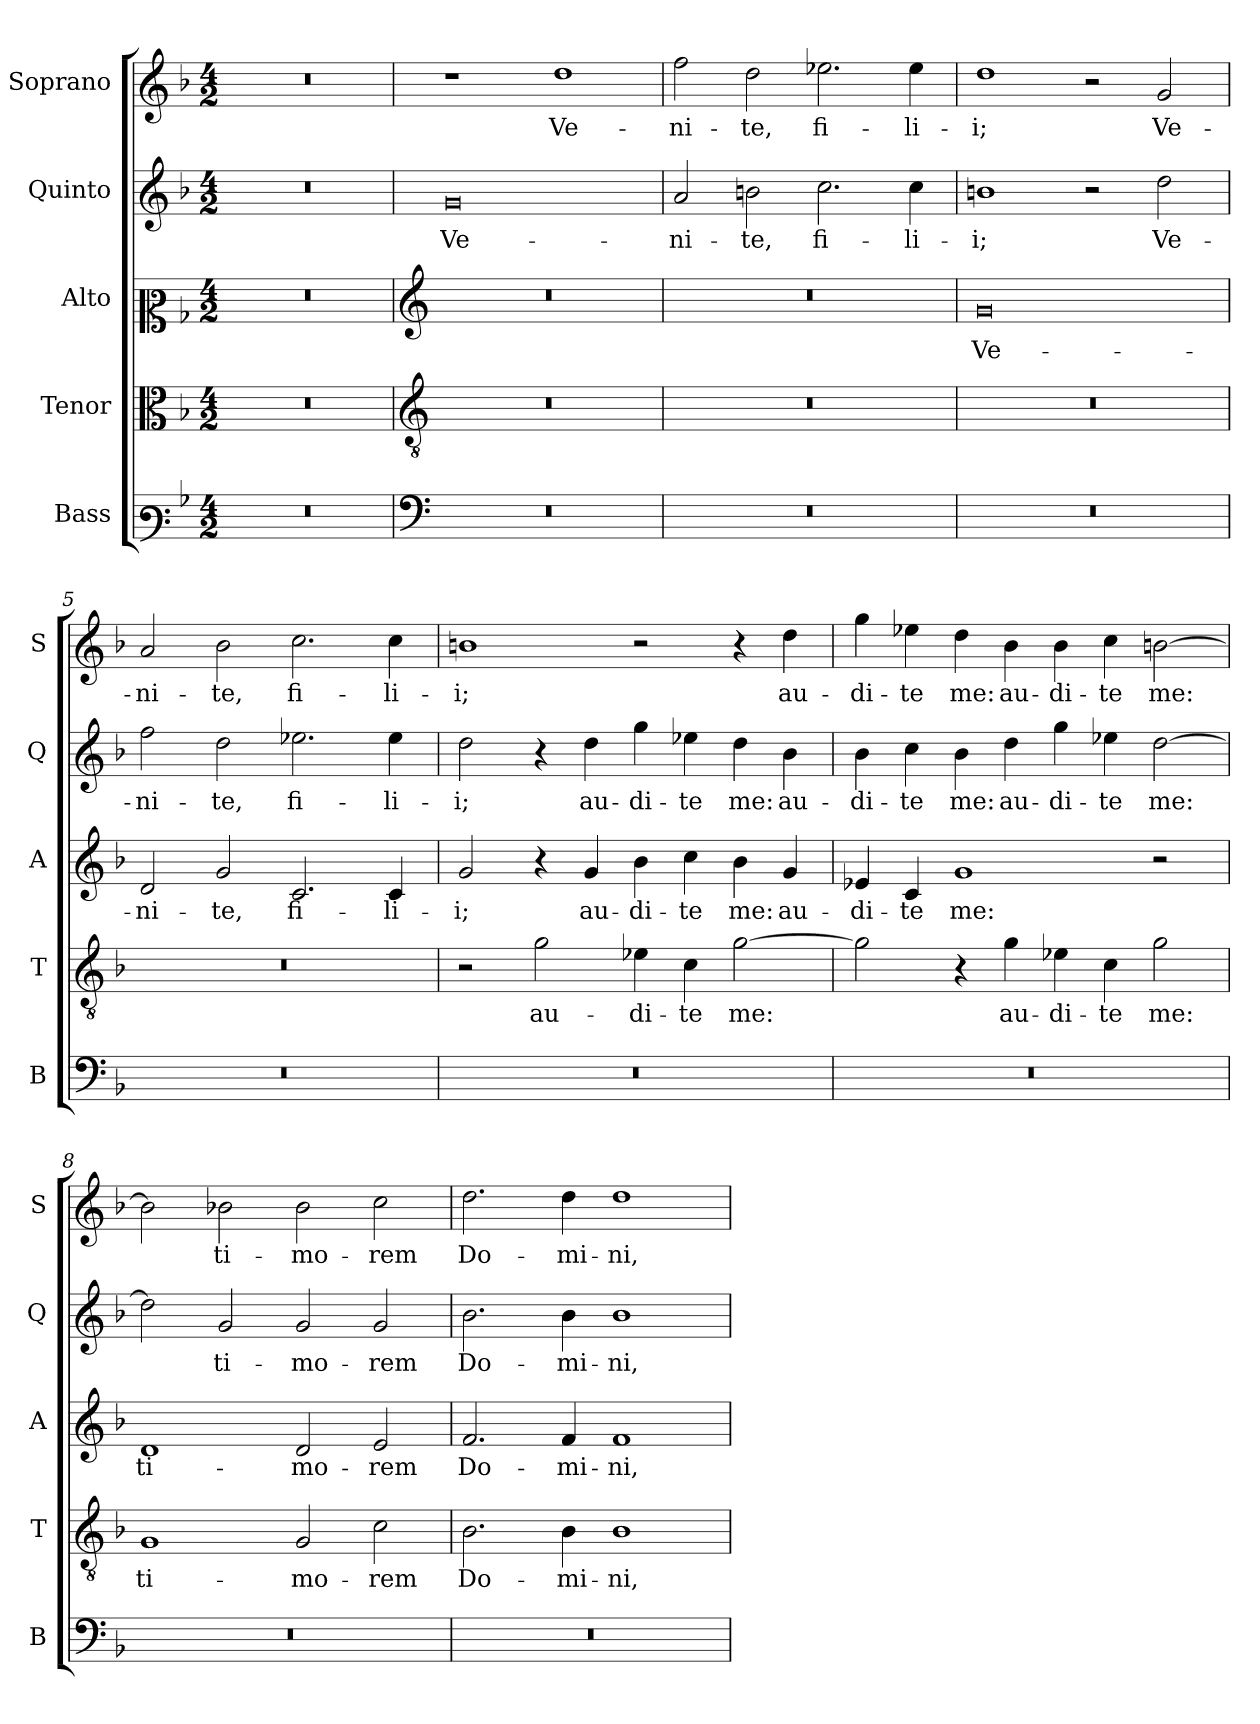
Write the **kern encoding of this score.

**kern	**kern	**text	**kern	**text	**kern	**text	**kern	**text
*part5	*part4	*part4	*part3	*part3	*part2	*part2	*part1	*part1
*staff5	*staff4	*staff4	*staff3	*staff3	*staff2	*staff2	*staff1	*staff1
*I"Bass	*I"Tenor	*	*I"Alto	*	*I"Quinto	*	*I"Soprano	*
*I'B	*I'T	*	*I'A	*	*I'Q	*	*I'S	*
*clefF3	*clefC3	*	*clefC2	*	*clefG2	*	*clefG2	*
*k[b-]	*k[b-]	*	*k[b-]	*	*k[b-]	*	*k[b-]	*
*F:	*F:	*	*F:	*	*F:	*	*F:	*
*M4/2	*M4/2	*	*M4/2	*	*M4/2	*	*M4/2	*
=1	=1	=1	=1	=1	=1	=1	=1	=1
0r	0r	.	0r	.	0r	.	0r	.
=2	=2	=2	=2	=2	=2	=2	=2	=2
*clefF4	*clefGv2	*	*clefG2	*	*	*	*	*
!	!	!	!	!	!	!LO:LY:b	!	!
0r	0r	.	0r	.	0g	Ve-	1r	.
!	!	!	!	!	!	!	!	!LO:LY:b
.	.	.	.	.	.	.	1dd	Ve-
=3	=3	=3	=3	=3	=3	=3	=3	=3
!	!	!	!	!	!	!LO:LY:b	!	!LO:LY:b
0r	0r	.	0r	.	2a/	-ni-	2ff\	-ni-
!	!	!	!	!	!	!LO:LY:b	!	!LO:LY:b
.	.	.	.	.	2bn\	-te,	2dd\	-te,
!	!	!	!	!	!	!LO:LY:b	!	!LO:LY:b
.	.	.	.	.	2.cc\	fi-	2.ee-X\	fi-
!	!	!	!	!	!	!LO:LY:b	!	!LO:LY:b
.	.	.	.	.	4cc\	-li-	4ee-\	-li-
=4	=4	=4	=4	=4	=4	=4	=4	=4
!	!	!	!	!LO:LY:b	!	!LO:LY:b	!	!LO:LY:b
0r	0r	.	0g	Ve-	1bn	-i;	1dd	-i;
.	.	.	.	.	2r	.	2r	.
!	!	!	!	!	!	!LO:LY:b	!	!LO:LY:b
.	.	.	.	.	2dd\	Ve-	2g/	Ve-
!!LO:LB:g=z
=5	=5	=5	=5	=5	=5	=5	=5	=5
!	!	!	!	!LO:LY:b	!	!LO:LY:b	!	!LO:LY:b
0r	0r	.	2d/	-ni-	2ff\	-ni-	2a/	-ni-
!	!	!	!	!LO:LY:b	!	!LO:LY:b	!	!LO:LY:b
.	.	.	2g/	-te,	2dd\	-te,	2b-\	-te,
!	!	!	!	!LO:LY:b	!	!LO:LY:b	!	!LO:LY:b
.	.	.	2.c/	fi-	2.ee-X\	fi-	2.cc\	fi-
!	!	!	!	!LO:LY:b	!	!LO:LY:b	!	!LO:LY:b
.	.	.	4c/	-li-	4ee-\	-li-	4cc\	-li-
=6	=6	=6	=6	=6	=6	=6	=6	=6
!	!	!	!	!LO:LY:b	!	!LO:LY:b	!	!LO:LY:b
0r	2r	.	2g/	-i;	2dd\	-i;	1bn	-i;
!	!	!LO:LY:b	!	!	!	!	!	!
.	2g\	au-	4r	.	4r	.	.	.
!	!	!	!	!LO:LY:b	!	!LO:LY:b	!	!
.	.	.	4g/	au-	4dd\	au-	.	.
!	!	!LO:LY:b	!	!LO:LY:b	!	!LO:LY:b	!	!
.	4e-X\	-di-	4b-\	-di-	4gg\	-di-	2r	.
!	!	!LO:LY:b	!	!LO:LY:b	!	!LO:LY:b	!	!
.	4c\	-te	4cc\	-te	4ee-X\	-te	.	.
!	!	!LO:LY:b	!	!LO:LY:b	!	!LO:LY:b	!	!
.	[2g\	me:	4b-\	me:	4dd\	me:	4r	.
!	!	!	!	!LO:LY:b	!	!LO:LY:b	!	!LO:LY:b
.	.	.	4g/	au-	4b-\	au-	4dd\	au-
=7	=7	=7	=7	=7	=7	=7	=7	=7
!	!	!	!	!LO:LY:b	!	!LO:LY:b	!	!LO:LY:b
0r	2g\]	.	4e-X/	-di-	4b-\	-di-	4gg\	-di-
!	!	!	!	!LO:LY:b	!	!LO:LY:b	!	!LO:LY:b
.	.	.	4c/	-te	4cc\	-te	4ee-X\	-te
!	!	!	!	!LO:LY:b	!	!LO:LY:b	!	!LO:LY:b
.	4r	.	1g	me:	4b-\	me:	4dd\	me:
!	!	!LO:LY:b	!	!	!	!LO:LY:b	!	!LO:LY:b
.	4g\	au-	.	.	4dd\	au-	4b-\	au-
!	!	!LO:LY:b	!	!	!	!LO:LY:b	!	!LO:LY:b
.	4e-X\	-di-	.	.	4gg\	-di-	4b-\	-di-
!	!	!LO:LY:b	!	!	!	!LO:LY:b	!	!LO:LY:b
.	4c\	-te	.	.	4ee-X\	-te	4cc\	-te
!	!	!LO:LY:b	!	!	!	!LO:LY:b	!	!LO:LY:b
.	2g\	me:	2r	.	[2dd\	me:	[2bn\	me:
=8	=8	=8	=8	=8	=8	=8	=8	=8
!	!	!LO:LY:b	!	!LO:LY:b	!	!	!	!
0r	1G	ti-	1d	ti-	2dd\]	.	2b\]	.
!	!	!	!	!	!	!LO:LY:b	!	!LO:LY:b
.	.	.	.	.	2g/	ti-	2b-X\	ti-
!	!	!LO:LY:b	!	!LO:LY:b	!	!LO:LY:b	!	!LO:LY:b
.	2G/	-mo-	2d/	-mo-	2g/	-mo-	2b-\	-mo-
!	!	!LO:LY:b	!	!LO:LY:b	!	!LO:LY:b	!	!LO:LY:b
.	2c\	-rem	2e/	-rem	2g/	-rem	2cc\	-rem
!!LO:LB:g=z
=9	=9	=9	=9	=9	=9	=9	=9	=9
!	!	!LO:LY:b	!	!LO:LY:b	!	!LO:LY:b	!	!LO:LY:b
0r	2.B-\	Do-	2.f/	Do-	2.b-\	Do-	2.dd\	Do-
!	!	!LO:LY:b	!	!LO:LY:b	!	!LO:LY:b	!	!LO:LY:b
.	4B-\	-mi-	4f/	-mi-	4b-\	-mi-	4dd\	-mi-
!	!	!LO:LY:b	!	!LO:LY:b	!	!LO:LY:b	!	!LO:LY:b
.	1B-	-ni,	1f	-ni,	1b-	-ni,	1dd	-ni,
=	=	=	=	=	=	=	=	=
*-	*-	*-	*-	*-	*-	*-	*-	*-
